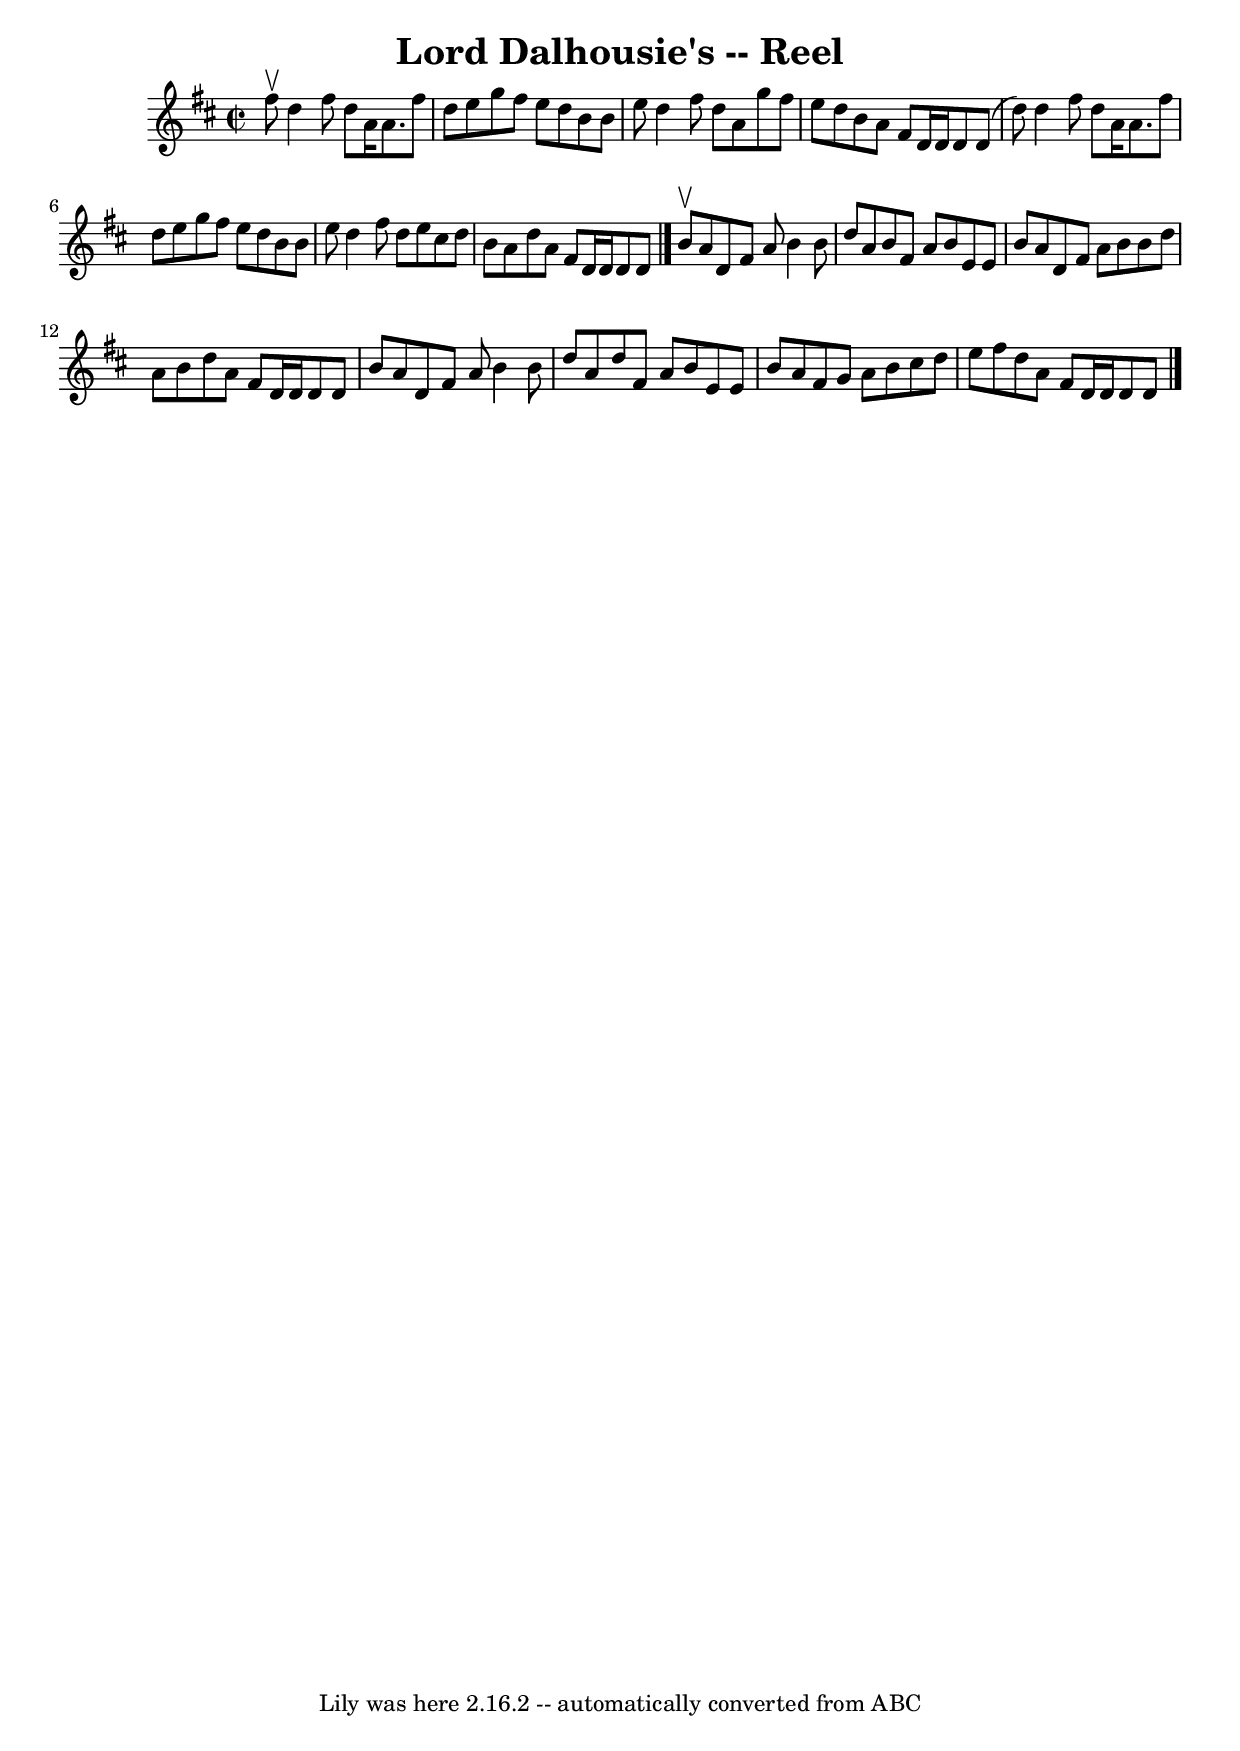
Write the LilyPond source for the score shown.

\version "2.7.40"
\include "Mammoth.ily"
\header {
	%% book = "Ryan's Mammoth Collection"
	crossRefNumber = "1"
	footnotes = ""
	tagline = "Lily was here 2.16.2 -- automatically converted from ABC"
	title = "Lord Dalhousie's -- Reel"
}
voicedefault =  {


\override Staff.TimeSignature #'style = #'C
 \time 2/2 \key d \major fis''8^\upbow |
 d''4 fis''8 d''8   
 a'16 a'8. fis''8 d''8    |
 e''8 g''8 fis''8 e''8    
d''8 b'8 b'8 e''8    |
 d''4 fis''8 d''8 a'8 g''8  
 fis''8 e''8    |
 d''8 b'8 a'8 fis'8 d'16 d'16    
d'8 d'8 (d''8)   |
 d''4 fis''8 d''8 a'16 a'8.   
 fis''8 d''8    |
 e''8 g''8 fis''8 e''8 d''8 b'8    
b'8 e''8    |
 d''4 fis''8 d''8 e''8 cis''8 d''8    
b'8    |
 a'8 d''8 a'8 fis'8 d'16 d'16 d'8 d'8    
\bar "|." b'8^\upbow |
 a'8 d'8 fis'8 a'8 b'4 b'8 
 d''8    |
 a'8 b'8 fis'8 a'8 b'8 e'8 e'8 b'8    
|
 a'8 d'8 fis'8 a'8 b'8 b'8 d''8 a'8    |
  
 b'8 d''8 a'8 fis'8 d'16 d'16 d'8 d'8 b'8    |
   
 a'8 d'8 fis'8 a'8 b'4 b'8 d''8    |
 a'8 d''8    
fis'8 a'8 b'8 e'8 e'8 b'8    |
 a'8 fis'8 g'8    
a'8 b'8 cis''8 d''8 e''8    |
 fis''8 d''8 a'8    
fis'8 d'16 d'16 d'8 d'8    \bar "|."   
}

\score{
    <<

	\context Staff="default"
	{
	    \voicedefault 
	}

    >>
	\layout {
	}
	\midi {}
}
